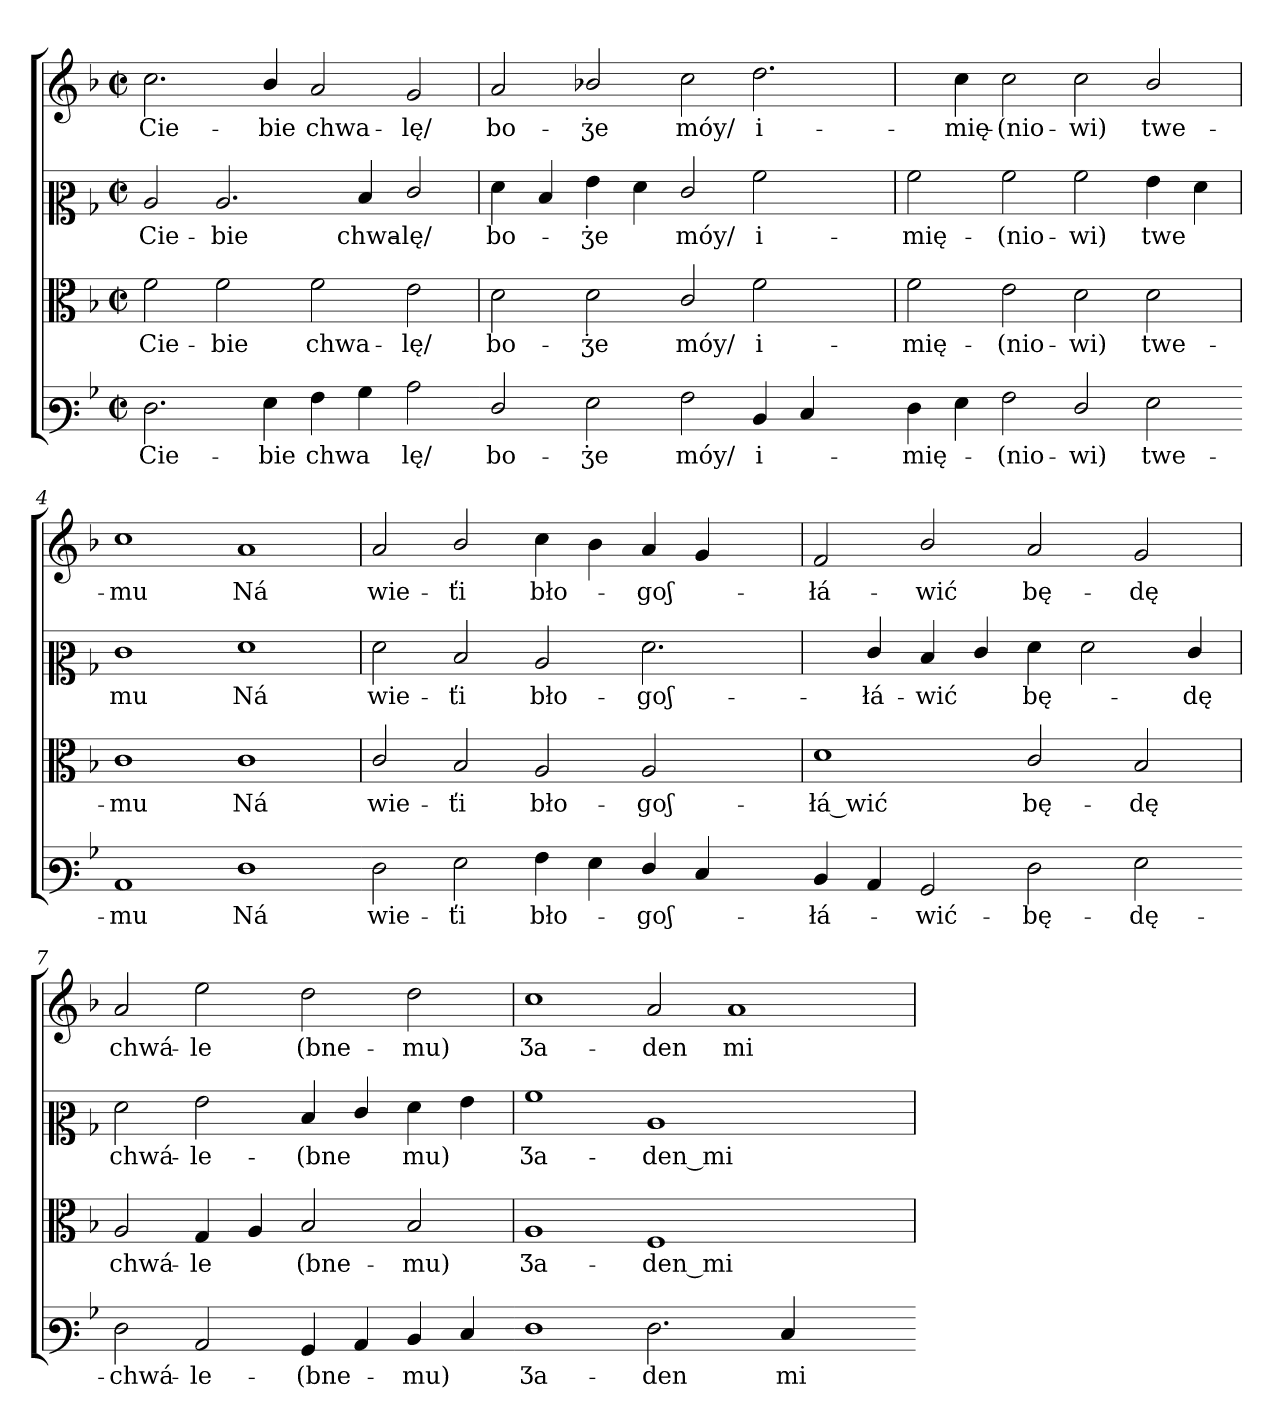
**kern	**text	**kern	**text	**kern	**text	**kern	**text
*part4	*part4	*part3	*part3	*part2	*part2	*part1	*part1
*staff4	*staff4	*staff3	*staff3	*staff2	*staff2	*staff1	*staff1
*clefF3	*	*clefC3	*	*clefC2	*	*clefG2	*
*k[b-]	*	*k[b-]	*	*k[b-]	*	*k[b-]	*
*M4/2	*	*M4/2	*	*M4/2	*	*M4/2	*
*met(c|)	*	*met(c|)	*	*met(c|)	*	*met(c|)	*
=1	=1	=1	=1	=1	=1	=1	=1
2.F	Cie-	2f	Cie-	2c	Cie-	2.cc	Cie-
.	.	2f	-bie	2.c	-bie	.	.
4G	-bie	.	.	.	.	4b-/	-bie
4A	chwa	2f	chwa-	.	.	2a	chwa-
4B-	.	.	.	4d	chwa-	.	.
2c	lę/	2e	-lę/	2e/	-lę/	2g	-lę/
=2-	=2	=2	=2	=2	=2	=2	=2
2F/	bo-	2d	bo-	4f	bo-	2a	bo-
.	.	.	.	4d	.	.	.
2G	-ʒ̇e	2d	-ʒ̇e	4g	ʒ̇e	2b-X/	-ʒ̇e
.	.	.	.	4f	.	.	.
2A	móy/	2c/	móy/	2e/	móy/	2cc	móy/
4D	i-	2f	i-	2a	i-	2.dd	i-
4E	.	.	.	.	.	.	.
4ryy	.	4ryy	.	4ryy	.	.	.
=3-	=3	=3	=3	=3	=3	=3	=3
4F	-mię-	2f	-mię-	2a	-mię-	4ryy	.
4G	.	.	.	.	.	4cc	mię-
2A	-(nio-	2e	-(nio-	2a	-(nio-	2cc	-(nio-
2F/	-wi)	2d	-wi)	2a	-wi)	2cc	-wi)
2G	twe-	2d	twe-	4g	twe	2b-/	twe-
.	.	.	.	4f	.	.	.
=4-	=4	=4	=4	=4	=4	=4	=4
1C	-mu	1c	-mu	1e	mu	1cc	-mu
1F	Ná	1c	Ná	1f	Ná	1a	Ná
=5-	=5	=5	=5	=5	=5	=5	=5
2F	wie-	2c/	wie-	2f	wie-	2a	wie-
2G	-ťi	2B-	-ťi	2d	-ťi	2b-/	-ťi
4A	bło-	2A	bło-	2c	bło-	4cc	bło-
4G	.	.	.	.	.	4b-	.
4F/	goʃ-	2A	-goʃ--	2.f	-goʃ-	4a	-goʃ-
4E	.	.	.	.	.	4g	.
4ryy	.	4ryy	.	.	.	4ryy	.
=6-	=6	=6	=6	=6	=6	=6	=6
4D	łá-	1d	-łá_wić	4ryy	.	2f	łá-
4C	.	.	.	4e/	łá-	.	.
2BB-	wić-	.	.	4d	-wić	2b-/	-wić
.	.	.	.	4e/	.	.	.
2F	bę-	2c/	bę-	4f	bę-	2a	bę-
.	.	.	.	2f	.	.	.
2G	dę-	2B-	-dę	.	.	2g	-dę
.	.	.	.	4e/	-dę	.	.
=7-	=7	=7	=7	=7	=7	=7	=7
2F	chwá-	2A	chwá-	2f	chwá-	2a	chwá-
2C	-le-	4G	-le	2g	-le-	2ee	-le
.	.	4A	.	.	.	.	.
4BB-	-(bne-	2B-	(bne-	4d	-(bne	2dd	(bne-
4C	.	.	.	4e/	.	.	.
4D	mu)	2B-	-mu)	4f	mu)	2dd	-mu)
4E	.	.	.	4g	.	.	.
=8-	=8	=8	=8	=8	=8	=8	=8
1F	Ӡa-	1A	Ӡa-	1a	Ӡa-	1cc	Ӡa-
2.F	-den	1F	-den_mi	1c	-den_mi	2a	-den
.	.	.	.	.	.	1a	mi
4E	mi	.	.	.	.	.	.
2ryy	.	2ryy	.	2ryy	.	.	.
=-	=	=	=	=	=	=	=
*-	*-	*-	*-	*-	*-	*-	*-
